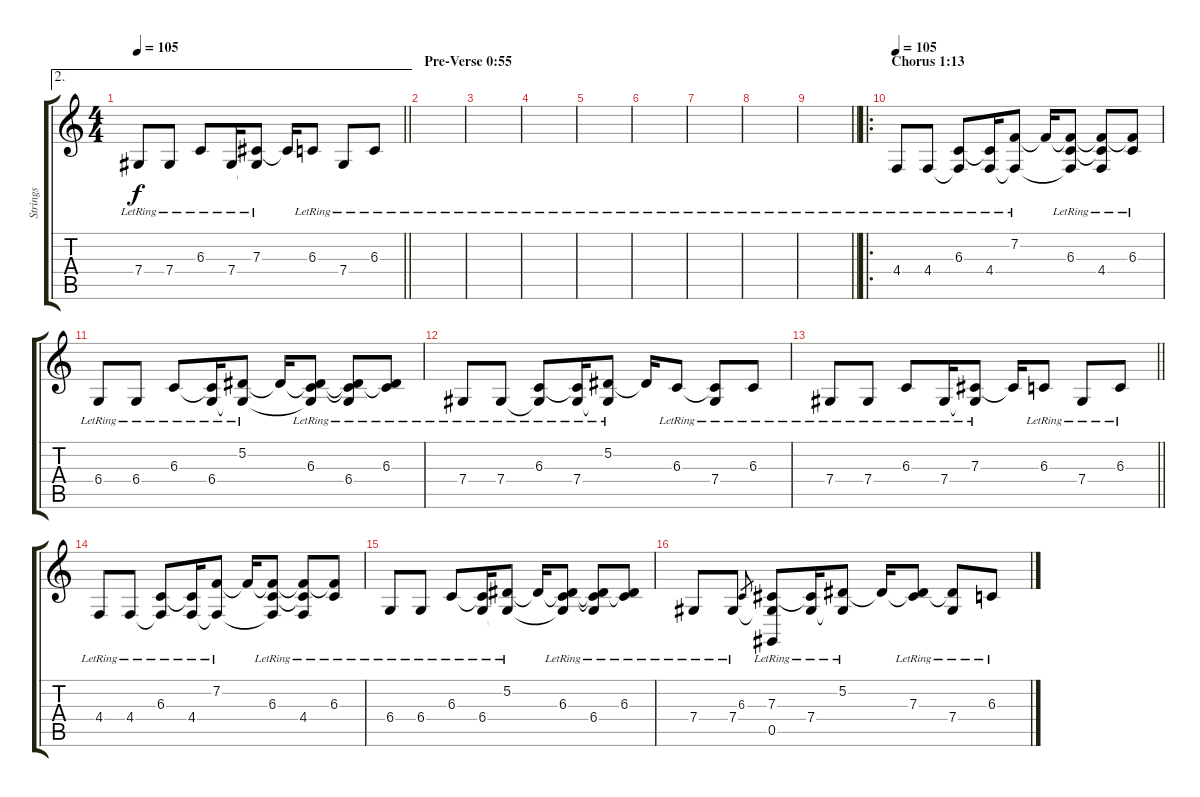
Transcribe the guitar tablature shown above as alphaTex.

\track ("Strings" "Strings") {instrument tremolostrings}
\staff {score tabs}
\tuning (Eb4 Bb3 Gb3 Db3 Ab2 Eb2) {hide}
\ae 2
\ts (4 4)
\tempo 105
\clef g2
\barLineRight lightlight
\ks c
7.4{lr}.8{dy f} 7.4{lr}.8 6.3{lr}.8 7.4{lr}.16 (7.3{lr} 7.4{t}).8 7.3{t}.16 6.3{lr}.8 7.4{lr}.8 6.3{lr}.8 |
\section ("" "Pre-Verse 0:55")
|
|
|
|
|
|
|
\barLineRight lightlight
|
\ro
\section ("" "Chorus 1:13")
\tempo 105
4.4{lr}.8 4.4{lr}.8 (6.3{lr} 4.4{t}).8 (6.3{t} 4.4{lr}).16 (7.2{lr} 4.4{t}).8 7.2{t}.16 (7.2{t} 6.3{lr} 4.4{t}).8 (7.2{t} 6.3{t} 4.4{lr}).8 (7.2{t} 6.3{lr}).8 |
6.4{lr}.8 6.4{lr}.8 6.3{lr}.8 (6.3{t} 6.4{lr}).16 (5.2{lr} 6.4{t}).8 5.2{t}.16 (5.2{t} 6.3{lr} 6.4{t}).8 (5.2{t} 6.3{t} 6.4{lr}).8 (5.2{t} 6.3{lr}).8 |
7.4{lr}.8 7.4{lr}.8 (6.3{lr} 7.4{t}).8 (6.3{t} 7.4{lr}).16 (5.2{lr} 7.4{t}).8 5.2{t}.16 6.3{lr}.8 (6.3{t} 7.4{lr}).8 6.3{lr}.8 |
\barLineRight lightlight
7.4{lr}.8 7.4{lr}.8 6.3{lr}.8 7.4{lr}.16 (7.3{lr} 7.4{t}).8 7.3{t}.16 6.3{lr}.8 7.4{lr}.8 6.3{lr}.8 |
4.4{lr}.8 4.4{lr}.8 (6.3{lr} 4.4{t}).8 (6.3{t} 4.4{lr}).16 (7.2{lr} 4.4{t}).8 7.2{t}.16 (7.2{t} 6.3{lr} 4.4{t}).8 (7.2{t} 6.3{t} 4.4{lr}).8 (7.2{t} 6.3{lr}).8 |
6.4{lr}.8 6.4{lr}.8 6.3{lr}.8 (6.3{t} 6.4{lr}).16 (5.2{lr} 6.4{t}).8 5.2{t}.16 (5.2{t} 6.3{lr} 6.4{t}).8 (5.2{t} 6.3{t} 6.4{lr}).8 (5.2{t} 6.3{lr}).8 |
7.4{lr}.8 7.4{lr}.8 6.3.8{gr} (7.3{lr} 7.4{t} 0.5).8 (7.3{t} 7.4{lr}).16 (5.2{lr} 7.4{t}).8 5.2{t}.16 (5.2{t} 7.3{lr}).8 (5.2{t} 7.4{lr}).8 6.3{lr}.8
